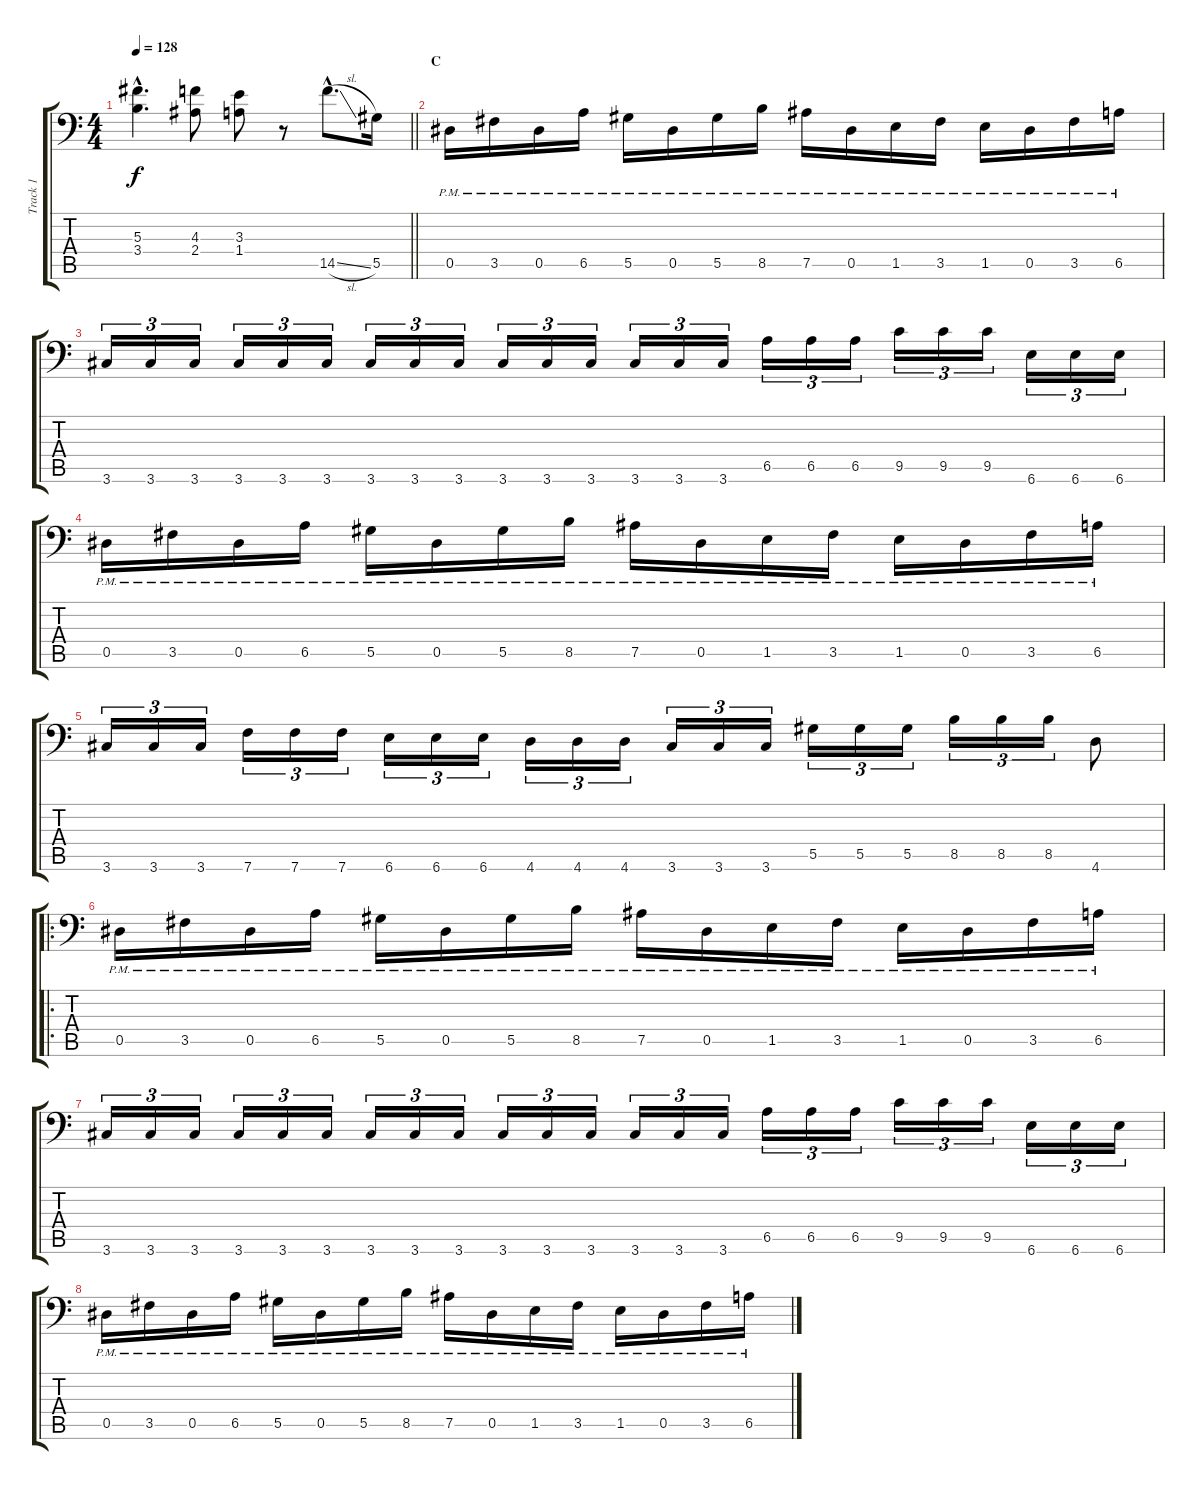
\track ("Track 1" "Track 1") {instrument distortionguitar}
\staff {score tabs}
\tuning (Bb3 F3 Db3 Ab2 Eb2 Bb1) {hide}
\ts (4 4)
\tempo 128
\clef f4
\barLineRight lightlight
\ks c
(5.3{hac} 3.4{hac}).4{d dy f} (4.3 2.4).8 (3.3 1.4).8 r.8 14.5{sl hac}.8{d} 5.5.16 |
\section ("" "C")
0.5{pm}.16 3.5{pm}.16 0.5{pm}.16 6.5{pm}.16 5.5{pm}.16 0.5{pm}.16 5.5{pm}.16 8.5{pm}.16 7.5{pm}.16 0.5{pm}.16 1.5{pm}.16 3.5{pm}.16 1.5{pm}.16 0.5{pm}.16 3.5{pm}.16 6.5{pm}.16 |
3.6.16{tu (3 2)} 3.6.16{tu (3 2)} 3.6.16{tu (3 2)} 3.6.16{tu (3 2)} 3.6.16{tu (3 2)} 3.6.16{tu (3 2)} 3.6.16{tu (3 2)} 3.6.16{tu (3 2)} 3.6.16{tu (3 2)} 3.6.16{tu (3 2)} 3.6.16{tu (3 2)} 3.6.16{tu (3 2)} 3.6.16{tu (3 2)} 3.6.16{tu (3 2)} 3.6.16{tu (3 2)} 6.5.16{tu (3 2)} 6.5.16{tu (3 2)} 6.5.16{tu (3 2)} 9.5.16{tu (3 2)} 9.5.16{tu (3 2)} 9.5.16{tu (3 2)} 6.6.16{tu (3 2)} 6.6.16{tu (3 2)} 6.6.16{tu (3 2)} |
0.5{pm}.16 3.5{pm}.16 0.5{pm}.16 6.5{pm}.16 5.5{pm}.16 0.5{pm}.16 5.5{pm}.16 8.5{pm}.16 7.5{pm}.16 0.5{pm}.16 1.5{pm}.16 3.5{pm}.16 1.5{pm}.16 0.5{pm}.16 3.5{pm}.16 6.5{pm}.16 |
3.6.16{tu (3 2)} 3.6.16{tu (3 2)} 3.6.16{tu (3 2)} 7.6.16{tu (3 2)} 7.6.16{tu (3 2)} 7.6.16{tu (3 2)} 6.6.16{tu (3 2)} 6.6.16{tu (3 2)} 6.6.16{tu (3 2)} 4.6.16{tu (3 2)} 4.6.16{tu (3 2)} 4.6.16{tu (3 2)} 3.6.16{tu (3 2)} 3.6.16{tu (3 2)} 3.6.16{tu (3 2)} 5.5.16{tu (3 2)} 5.5.16{tu (3 2)} 5.5.16{tu (3 2)} 8.5.16{tu (3 2)} 8.5.16{tu (3 2)} 8.5.16{tu (3 2)} 4.6.8 |
\ro
0.5{pm}.16 3.5{pm}.16 0.5{pm}.16 6.5{pm}.16 5.5{pm}.16 0.5{pm}.16 5.5{pm}.16 8.5{pm}.16 7.5{pm}.16 0.5{pm}.16 1.5{pm}.16 3.5{pm}.16 1.5{pm}.16 0.5{pm}.16 3.5{pm}.16 6.5{pm}.16 |
3.6.16{tu (3 2)} 3.6.16{tu (3 2)} 3.6.16{tu (3 2)} 3.6.16{tu (3 2)} 3.6.16{tu (3 2)} 3.6.16{tu (3 2)} 3.6.16{tu (3 2)} 3.6.16{tu (3 2)} 3.6.16{tu (3 2)} 3.6.16{tu (3 2)} 3.6.16{tu (3 2)} 3.6.16{tu (3 2)} 3.6.16{tu (3 2)} 3.6.16{tu (3 2)} 3.6.16{tu (3 2)} 6.5.16{tu (3 2)} 6.5.16{tu (3 2)} 6.5.16{tu (3 2)} 9.5.16{tu (3 2)} 9.5.16{tu (3 2)} 9.5.16{tu (3 2)} 6.6.16{tu (3 2)} 6.6.16{tu (3 2)} 6.6.16{tu (3 2)} |
0.5{pm}.16 3.5{pm}.16 0.5{pm}.16 6.5{pm}.16 5.5{pm}.16 0.5{pm}.16 5.5{pm}.16 8.5{pm}.16 7.5{pm}.16 0.5{pm}.16 1.5{pm}.16 3.5{pm}.16 1.5{pm}.16 0.5{pm}.16 3.5{pm}.16 6.5{pm}.16
